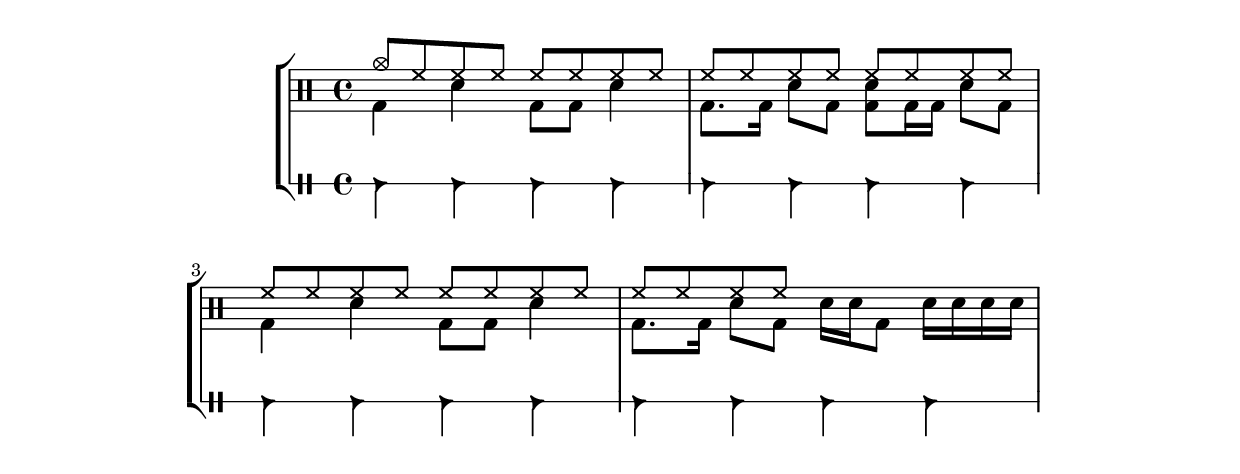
\paper {
    right-margin = 34\mm
    left-margin = 34\mm
    bottom-margin = 10\mm
}

up = \drummode {
  cymc8 hh hh hh hh hh hh hh
  hh hh hh hh hh hh hh hh
  hh hh hh hh hh hh hh hh
  hh hh hh hh
}

down = \drummode {
  bd4 sn4 bd8 bd sn4 
  bd8. bd16 sn8 bd <bd sn> bd16 bd sn8 bd
  bd4 sn4 bd8 bd sn4 
  bd8. bd16 sn8 bd sn16 sn bd8 sn16 sn sn sn
}

hc = \drummode {
  cb4 cb cb cb
  cb4 cb cb cb
  cb4 cb cb cb
  cb4 cb cb cb
}

\new StaffGroup <<
  \new DrumStaff <<
  \new DrumVoice { 
      \voiceOne 
        \up
    }
  \new DrumVoice { 
      \voiceTwo 
        \down 
  }
>> 
  \new DrumStaff \with {
      drumStyleTable = #percussion-style
      \override StaffSymbol.line-count = #1
      \override BarLine.bar-extent = #'(-1 . 1)
    }
    <<
      \hc
    >>
>>

% \new DrumStaff <<
%   \new DrumVoice { 
%       \voiceOne 
%         \up
%     }
%   \new DrumVoice { 
%       \voiceTwo 
%         \down 
%   }
% >> 
